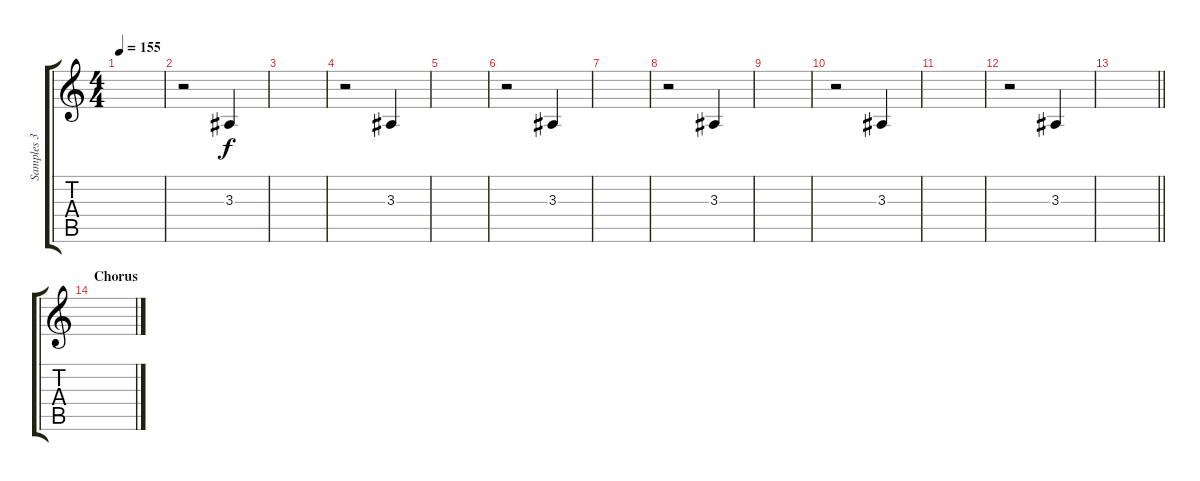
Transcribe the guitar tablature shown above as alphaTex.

\track ("Samples 3" "Samples 3") {instrument birdtweet}
\staff {score tabs}
\tuning (E4 B3 G3 D3 A2 D2) {hide}
\ts (4 4)
\tempo 155
\clef g2
\ks c
|
r.2 3.3.4 |
|
r.2 3.3.4 |
|
r.2 3.3.4 |
|
r.2 3.3.4 |
|
r.2 3.3.4 |
|
r.2 3.3.4 |
\barLineRight lightlight
|
\section ("" "Chorus")
